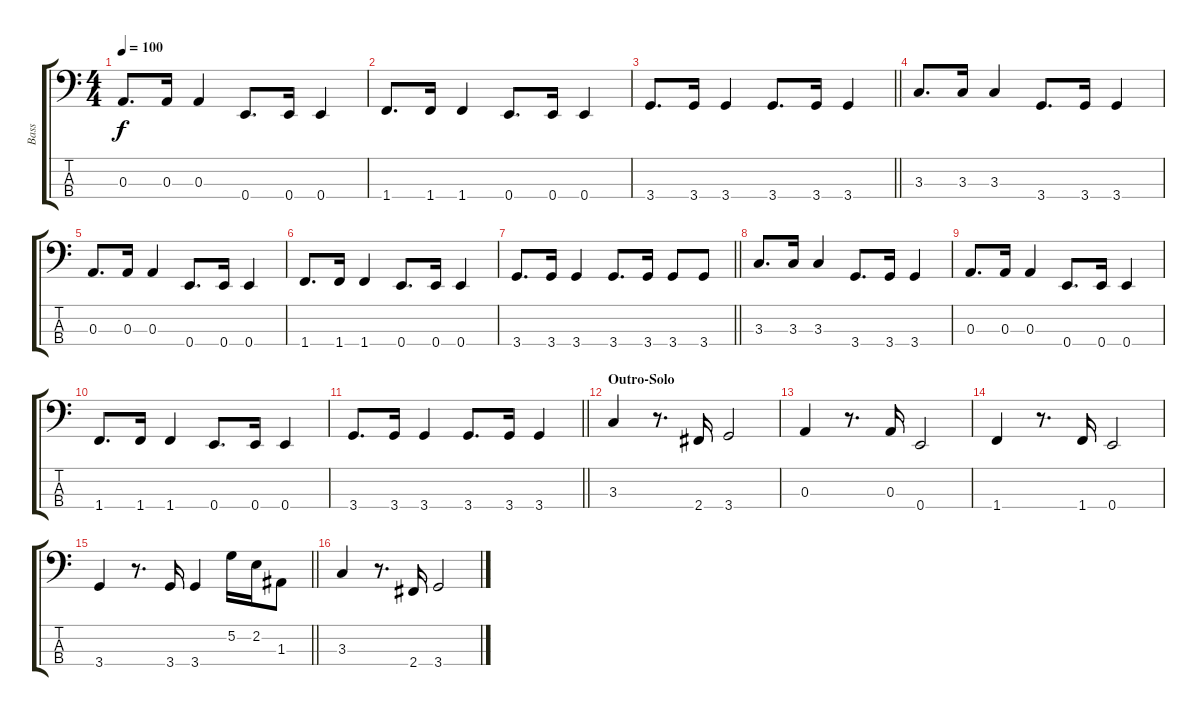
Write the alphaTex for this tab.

\track ("Bass" "Bass") {instrument electricbasspick}
\staff {score tabs}
\tuning (G2 D2 A1 E1) {hide}
\ts (4 4)
\tempo 100
\clef f4
\ks c
0.3.8{d dy f} 0.3.16 0.3.4 0.4.8{d} 0.4.16 0.4.4 |
1.4.8{d} 1.4.16 1.4.4 0.4.8{d} 0.4.16 0.4.4 |
\barLineRight lightlight
3.4.8{d} 3.4.16 3.4.4 3.4.8{d} 3.4.16 3.4.4 |
3.3.8{d volume 5} 3.3.16 3.3.4 3.4.8{d} 3.4.16 3.4.4 |
0.3.8{d} 0.3.16 0.3.4 0.4.8{d} 0.4.16 0.4.4 |
1.4.8{d} 1.4.16 1.4.4 0.4.8{d} 0.4.16 0.4.4 |
\barLineRight lightlight
3.4.8{d} 3.4.16 3.4.4 3.4.8{d} 3.4.16 3.4.8 3.4.8 |
3.3.8{d volume 2} 3.3.16 3.3.4 3.4.8{d} 3.4.16 3.4.4 |
0.3.8{d} 0.3.16 0.3.4 0.4.8{d} 0.4.16 0.4.4 |
1.4.8{d} 1.4.16 1.4.4 0.4.8{d} 0.4.16 0.4.4 |
\barLineRight lightlight
3.4.8{d} 3.4.16 3.4.4 3.4.8{d} 3.4.16 3.4.4 |
\section ("" "Outro-Solo")
3.3.4{volume 12} r.8{d} 2.4.16 3.4.2 |
0.3.4 r.8{d} 0.3.16 0.4.2 |
1.4.4 r.8{d} 1.4.16 0.4.2 |
\barLineRight lightlight
3.4.4 r.8{d} 3.4.16 3.4.4 5.2.16 2.2.16 1.3.8 |
3.3.4 r.8{d} 2.4.16 3.4.2
